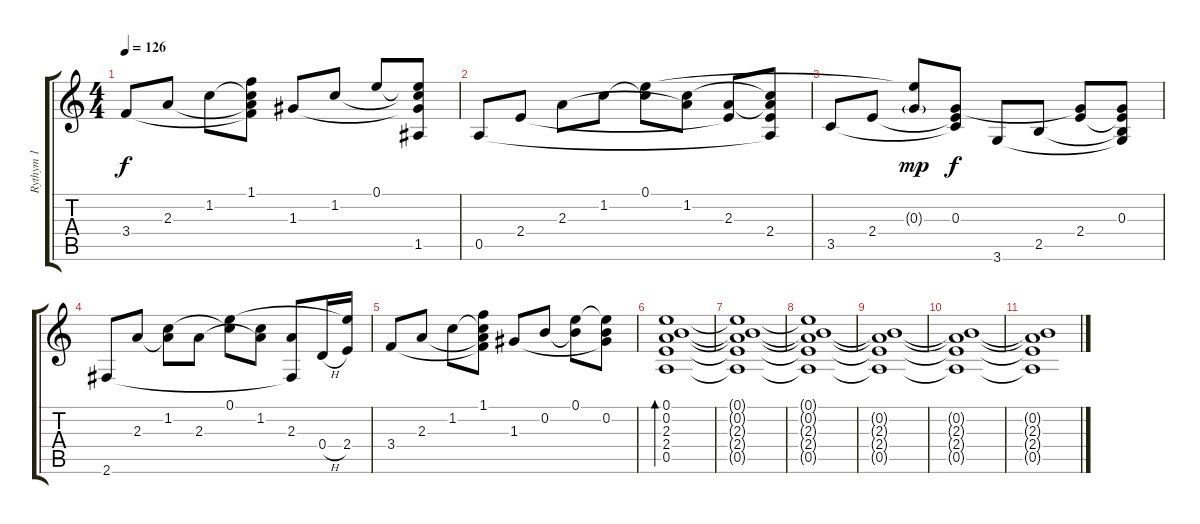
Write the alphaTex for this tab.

\track ("Rythym 1" "Rythym 1") {instrument electricguitarclean}
\staff {score tabs}
\tuning (E4 B3 G3 D3 A2 E2) {hide}
\ts (4 4)
\tempo 126
\clef g2
\ks c
3.4.8{dy f} 2.3.8 1.2.8 (1.1 1.2{t} 2.3{t} 3.4{t}).8 1.3.8 1.2.8 0.1.8 (0.1{t} 1.2{t} 1.3{t} 1.5).8 |
0.5.8 2.4.8 2.3.8 1.2.8 (0.1 1.2{t}).8 (1.2 2.3{t}).8 (2.3 2.4{t}).8 (1.2{t} 2.3{t} 2.4 0.5{t}).8 |
3.5.8 2.4.8 (0.1{t} 0.3{g}).8{dy mp} (0.3 2.4{t} 3.5{t}).8{dy f} 3.6.8 2.5.8 (0.3{t} 2.4).8 (0.3 2.4{t} 2.5{t} 3.6{t}).8 |
2.6.8 2.3.8 (1.2 2.3{t}).8 2.3.8 (0.1 1.2{t}).8 (1.2 2.3{t}).8 (2.3 2.6{t}).8 0.4{h}.16 (0.1{t} 2.4).16 |
3.4.8 2.3.8 1.2.8 (1.1 1.2{t} 2.3{t} 3.4{t}).8 1.3.8 0.2.8 (0.1 0.2{t}).8 (0.1{t} 0.2 1.3{t}).8 |
(0.1 0.2 2.3 2.4 0.5).1{bd 480} |
(0.1{t} 0.2{t} 2.3{t} 2.4{t} 0.5{t}).1 |
(0.1{t} 0.2{t} 2.3{t} 2.4{t} 0.5{t}).1 |
(0.2{t} 2.3{t} 2.4{t} 0.5{t}).1 |
(0.2{t} 2.3{t} 2.4{t} 0.5{t}).1 |
(0.2{t} 2.3{t} 2.4{t} 0.5{t}).1
